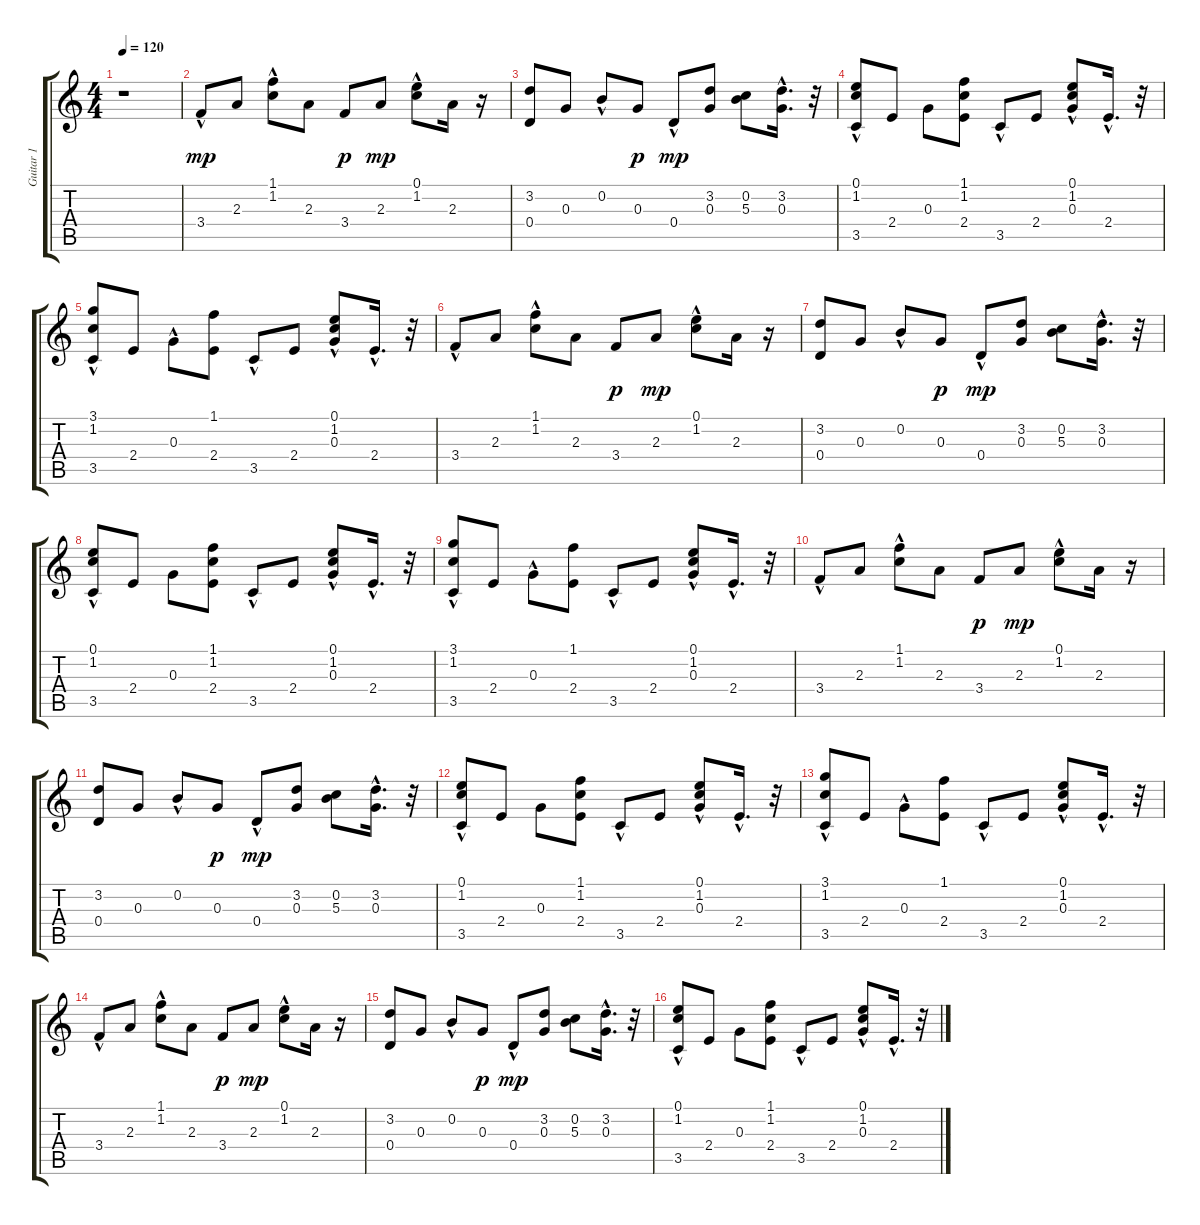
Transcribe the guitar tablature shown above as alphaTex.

\track ("Guitar 1" "Guitar 1") {instrument acousticguitarsteel}
\staff {score tabs}
\tuning (E4 B3 G3 D3 A2 E2) {hide}
\ts (4 4)
\tempo 120
\clef g2
\ks c
r.1{dy mp instrument acousticguitarsteel} |
3.4{hac}.8 2.3.8 (1.1{hac} 1.2{hac}).8 2.3.8 3.4.8{dy p} 2.3.8{dy mp} (0.1{hac} 1.2).8 2.3.16 r.16 |
(3.2 0.4).8 0.3.8 0.2{hac}.8 0.3.8{dy p} 0.4{hac}.8{dy mp} (3.2 0.3).8 (0.2 5.3).8 (3.2{hac} 0.3{hac}).16{d} r.32 |
(0.1 1.2 3.5{hac}).8 2.4.8 0.3.8 (1.1 1.2 2.4).8 3.5{hac}.8 2.4.8 (0.1{hac} 1.2{hac} 0.3{hac}).8 2.4{hac}.16{d} r.32 |
(3.1{hac} 1.2 3.5{hac}).8 2.4.8 0.3{hac}.8 (1.1 2.4).8 3.5{hac}.8 2.4.8 (0.1{hac} 1.2{hac} 0.3).8 2.4{hac}.16{d} r.32 |
3.4{hac}.8 2.3.8 (1.1{hac} 1.2{hac}).8 2.3.8 3.4.8{dy p} 2.3.8{dy mp} (0.1{hac} 1.2).8 2.3.16 r.16 |
(3.2 0.4).8 0.3.8 0.2{hac}.8 0.3.8{dy p} 0.4{hac}.8{dy mp} (3.2 0.3).8 (0.2 5.3).8 (3.2{hac} 0.3{hac}).16{d} r.32 |
(0.1 1.2 3.5{hac}).8 2.4.8 0.3.8 (1.1 1.2 2.4).8 3.5{hac}.8 2.4.8 (0.1{hac} 1.2{hac} 0.3{hac}).8 2.4{hac}.16{d} r.32 |
(3.1{hac} 1.2 3.5{hac}).8 2.4.8 0.3{hac}.8 (1.1 2.4).8 3.5{hac}.8 2.4.8 (0.1{hac} 1.2{hac} 0.3).8 2.4{hac}.16{d} r.32 |
3.4{hac}.8 2.3.8 (1.1{hac} 1.2{hac}).8 2.3.8 3.4.8{dy p} 2.3.8{dy mp} (0.1{hac} 1.2).8 2.3.16 r.16 |
(3.2 0.4).8 0.3.8 0.2{hac}.8 0.3.8{dy p} 0.4{hac}.8{dy mp} (3.2 0.3).8 (0.2 5.3).8 (3.2{hac} 0.3{hac}).16{d} r.32 |
(0.1 1.2 3.5{hac}).8 2.4.8 0.3.8 (1.1 1.2 2.4).8 3.5{hac}.8 2.4.8 (0.1{hac} 1.2{hac} 0.3{hac}).8 2.4{hac}.16{d} r.32 |
(3.1{hac} 1.2 3.5{hac}).8 2.4.8 0.3{hac}.8 (1.1 2.4).8 3.5{hac}.8 2.4.8 (0.1{hac} 1.2{hac} 0.3).8 2.4{hac}.16{d} r.32 |
3.4{hac}.8 2.3.8 (1.1{hac} 1.2{hac}).8 2.3.8 3.4.8{dy p} 2.3.8{dy mp} (0.1{hac} 1.2).8 2.3.16 r.16 |
(3.2 0.4).8 0.3.8 0.2{hac}.8 0.3.8{dy p} 0.4{hac}.8{dy mp} (3.2 0.3).8 (0.2 5.3).8 (3.2{hac} 0.3{hac}).16{d} r.32 |
(0.1 1.2 3.5{hac}).8 2.4.8 0.3.8 (1.1 1.2 2.4).8 3.5{hac}.8 2.4.8 (0.1{hac} 1.2{hac} 0.3{hac}).8 2.4{hac}.16{d} r.32
